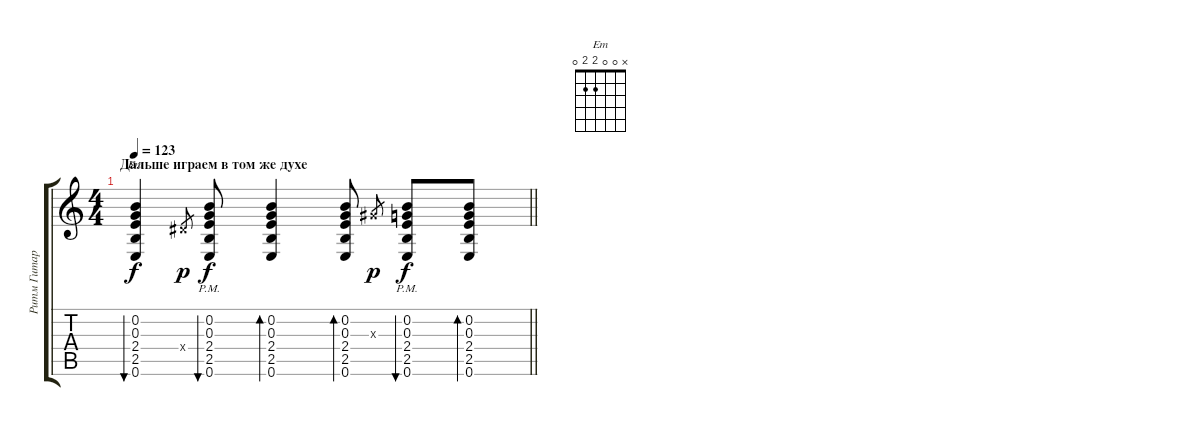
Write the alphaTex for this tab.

\track ("Ритм Гитара" "Ритм Гитар") {instrument acousticguitarnylon}
\staff {score tabs}
\tuning (E4 B3 G3 D3 A2 E2) {hide}
\chord ("Em" x 0 0 2 2 0)
\ts (4 4)
\section ("" "Дальше играем в том же духе")
\tempo 123
\clef g2
\barLineRight lightlight
\ks c
(0.2 0.3 2.4 2.5 0.6).4{bu 60 ch "Em" dy f} 1.4{x}.8{gr dy p} (0.2{pm} 0.3{pm} 2.4{pm} 2.5{pm} 0.6{pm}).8{bu 60 dy f} (0.2 0.3 2.4 2.5 0.6).4{bd 60} (0.2 0.3 2.4 2.5 0.6).8{bd 60} 1.3{x}.8{gr dy p} (0.2{pm} 0.3{pm} 2.4{pm} 2.5{pm} 0.6{pm}).8{bu 60 dy f} (0.2 0.3 2.4 2.5 0.6).8{bd 60}
